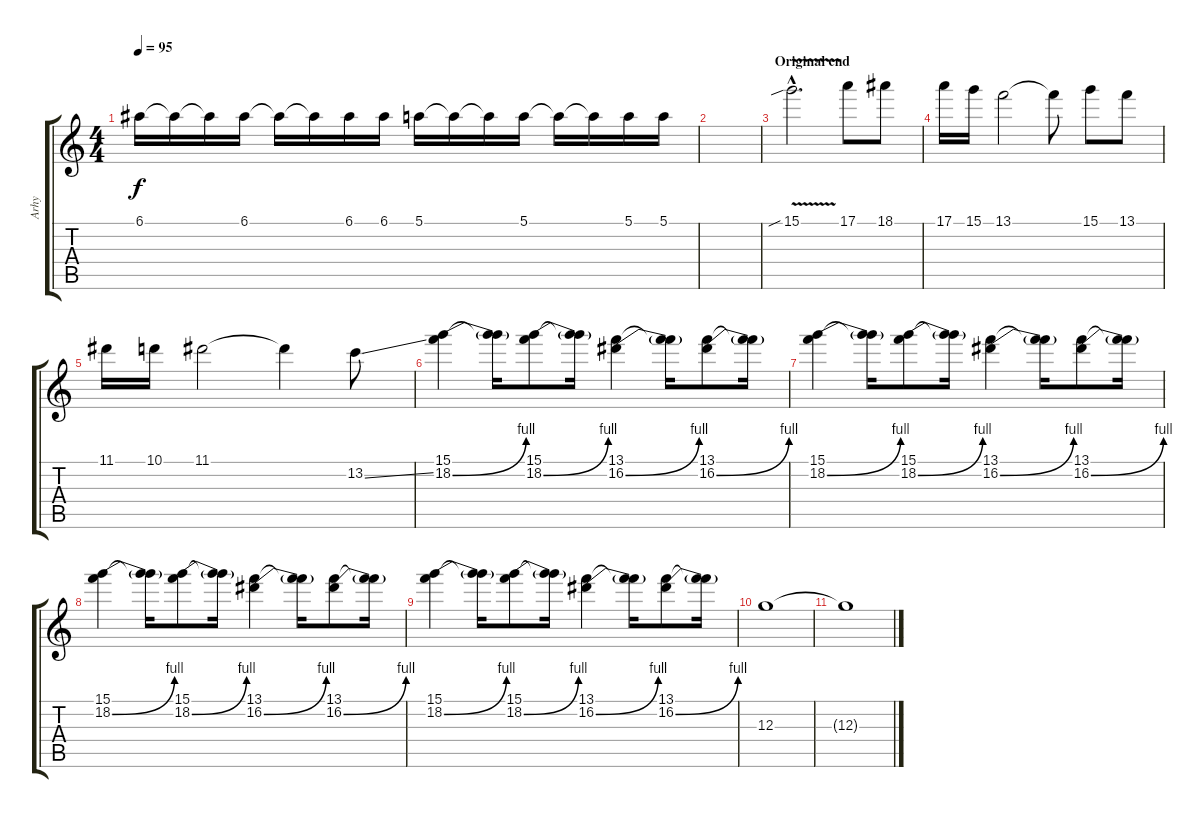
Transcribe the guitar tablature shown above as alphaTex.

\track ("Arhy" "Arhy") {instrument distortionguitar}
\staff {score tabs}
\tuning (E4 B3 G3 D3 A2 E2) {hide}
\ts (4 4)
\tempo 95
\clef g2
\ks c
6.1.16{dy f} 6.1{t}.16 6.1{t}.16 6.1.16 6.1{t}.16 6.1{t}.16 6.1.16 6.1.16 5.1.16 5.1{t}.16 5.1{t}.16 5.1.16 5.1{t}.16 5.1{t}.16 5.1.16 5.1.16 |
|
\section ("" "Original end")
15.1{v sib hac}.2{d} 17.1.8 18.1.8 |
17.1.16 15.1.16 13.1.2 13.1{t}.8 15.1.8 13.1.8 |
11.1.16 10.1.16 11.1.2 11.1{t}.4 13.2{ss}.8 |
(15.1 18.2{be (bend 0 0 60 4)}).4 (15.1{t} 18.2{t}).16 (15.1 18.2{be (bend 0 0 60 4)}).8 (15.1{t} 18.2{t}).16 (13.1 16.2{be (bend 0 0 60 4)}).4 (13.1{t} 16.2{t}).16 (13.1 16.2{be (bend 0 0 60 4)}).8 (13.1{t} 16.2{t}).16 |
(15.1 18.2{be (bend 0 0 60 4)}).4 (15.1{t} 18.2{t}).16 (15.1 18.2{be (bend 0 0 60 4)}).8 (15.1{t} 18.2{t}).16 (13.1 16.2{be (bend 0 0 60 4)}).4 (13.1{t} 16.2{t}).16 (13.1 16.2{be (bend 0 0 60 4)}).8 (13.1{t} 16.2{t}).16 |
(15.1 18.2{be (bend 0 0 60 4)}).4 (15.1{t} 18.2{t}).16 (15.1 18.2{be (bend 0 0 60 4)}).8 (15.1{t} 18.2{t}).16 (13.1 16.2{be (bend 0 0 60 4)}).4 (13.1{t} 16.2{t}).16 (13.1 16.2{be (bend 0 0 60 4)}).8 (13.1{t} 16.2{t}).16 |
(15.1 18.2{be (bend 0 0 60 4)}).4 (15.1{t} 18.2{t}).16 (15.1 18.2{be (bend 0 0 60 4)}).8 (15.1{t} 18.2{t}).16 (13.1 16.2{be (bend 0 0 60 4)}).4 (13.1{t} 16.2{t}).16 (13.1 16.2{be (bend 0 0 60 4)}).8 (13.1{t} 16.2{t}).16 |
12.3.1 |
12.3{t}.1
